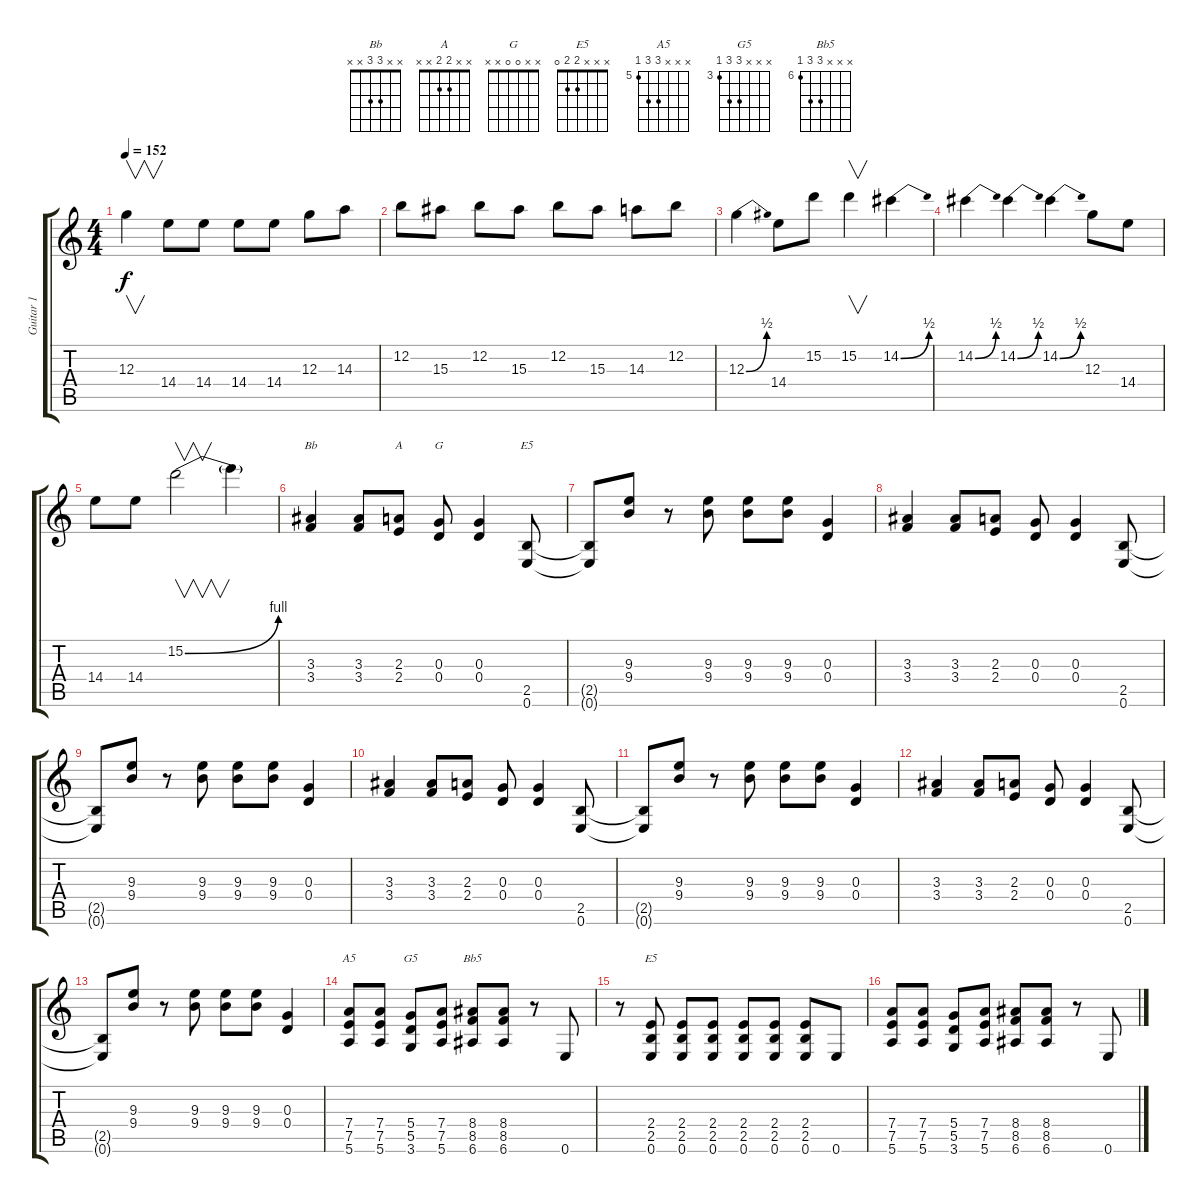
\track ("Guitar 1" "Guitar 1") {instrument distortionguitar}
\staff {score tabs}
\tuning (E4 B3 G3 D3 A2 E2) {hide}
\chord ("Bb" x x 3 3 x x)
\chord ("A" x x 2 2 x x)
\chord ("G" x x 0 0 x x)
\chord ("E5" x x x x 2 0)
\chord ("A5" x x x 7 7 5) {firstfret 5}
\chord ("G5" x x x 5 5 3) {firstfret 3}
\chord ("Bb5" x x x 8 8 6) {firstfret 6}
\chord ("E5" x x x 2 2 0)
\ts (4 4)
\tempo 152
\clef g2
\ks c
12.3.4{v dy f} 14.4.8 14.4.8 14.4.8 14.4.8 12.3.8 14.3.8 |
12.2.8 15.3.8 12.2.8 15.3.8 12.2.8 15.3.8 14.3.8 12.2.8 |
12.3{be (bend 0 0 60 2)}.4 14.4.8 15.2.8 15.2.4{v} 14.2{be (bend 0 0 60 2)}.4 |
14.2{be (bend 0 0 60 2)}.4 14.2{be (bend 0 0 60 2)}.4 14.2{be (bend 0 0 60 2)}.4 12.3.8 14.4.8 |
14.4.8 14.4.8 15.2{be (bend 0 0 60 4)}.2{v} 15.2{t}.4 |
(3.3 3.4).4{ch "Bb"} (3.3 3.4).8 (2.3 2.4).8{ch "A"} (0.3 0.4).8{ch "G"} (0.3 0.4).4 (2.5 0.6).8{ch "E5"} |
(2.5{t} 0.6{t}).8 (9.3 9.4).8 r.8 (9.3 9.4).8 (9.3 9.4).8 (9.3 9.4).8 (0.3 0.4).4 |
(3.3 3.4).4 (3.3 3.4).8 (2.3 2.4).8 (0.3 0.4).8 (0.3 0.4).4 (2.5 0.6).8 |
(2.5{t} 0.6{t}).8 (9.3 9.4).8 r.8 (9.3 9.4).8 (9.3 9.4).8 (9.3 9.4).8 (0.3 0.4).4 |
(3.3 3.4).4 (3.3 3.4).8 (2.3 2.4).8 (0.3 0.4).8 (0.3 0.4).4 (2.5 0.6).8 |
(2.5{t} 0.6{t}).8 (9.3 9.4).8 r.8 (9.3 9.4).8 (9.3 9.4).8 (9.3 9.4).8 (0.3 0.4).4 |
(3.3 3.4).4 (3.3 3.4).8 (2.3 2.4).8 (0.3 0.4).8 (0.3 0.4).4 (2.5 0.6).8 |
(2.5{t} 0.6{t}).8 (9.3 9.4).8 r.8 (9.3 9.4).8 (9.3 9.4).8 (9.3 9.4).8 (0.3 0.4).4 |
(7.4 7.5 5.6).8{ch "A5"} (7.4 7.5 5.6).8 (5.4 5.5 3.6).8{ch "G5"} (7.4 7.5 5.6).8 (8.4 8.5 6.6).8{ch "Bb5"} (8.4 8.5 6.6).8 r.8 0.6.8 |
r.8 (2.4 2.5 0.6).8{ch "E5"} (2.4 2.5 0.6).8 (2.4 2.5 0.6).8 (2.4 2.5 0.6).8 (2.4 2.5 0.6).8 (2.4 2.5 0.6).8 0.6.8 |
(7.4 7.5 5.6).8 (7.4 7.5 5.6).8 (5.4 5.5 3.6).8 (7.4 7.5 5.6).8 (8.4 8.5 6.6).8 (8.4 8.5 6.6).8 r.8 0.6.8
